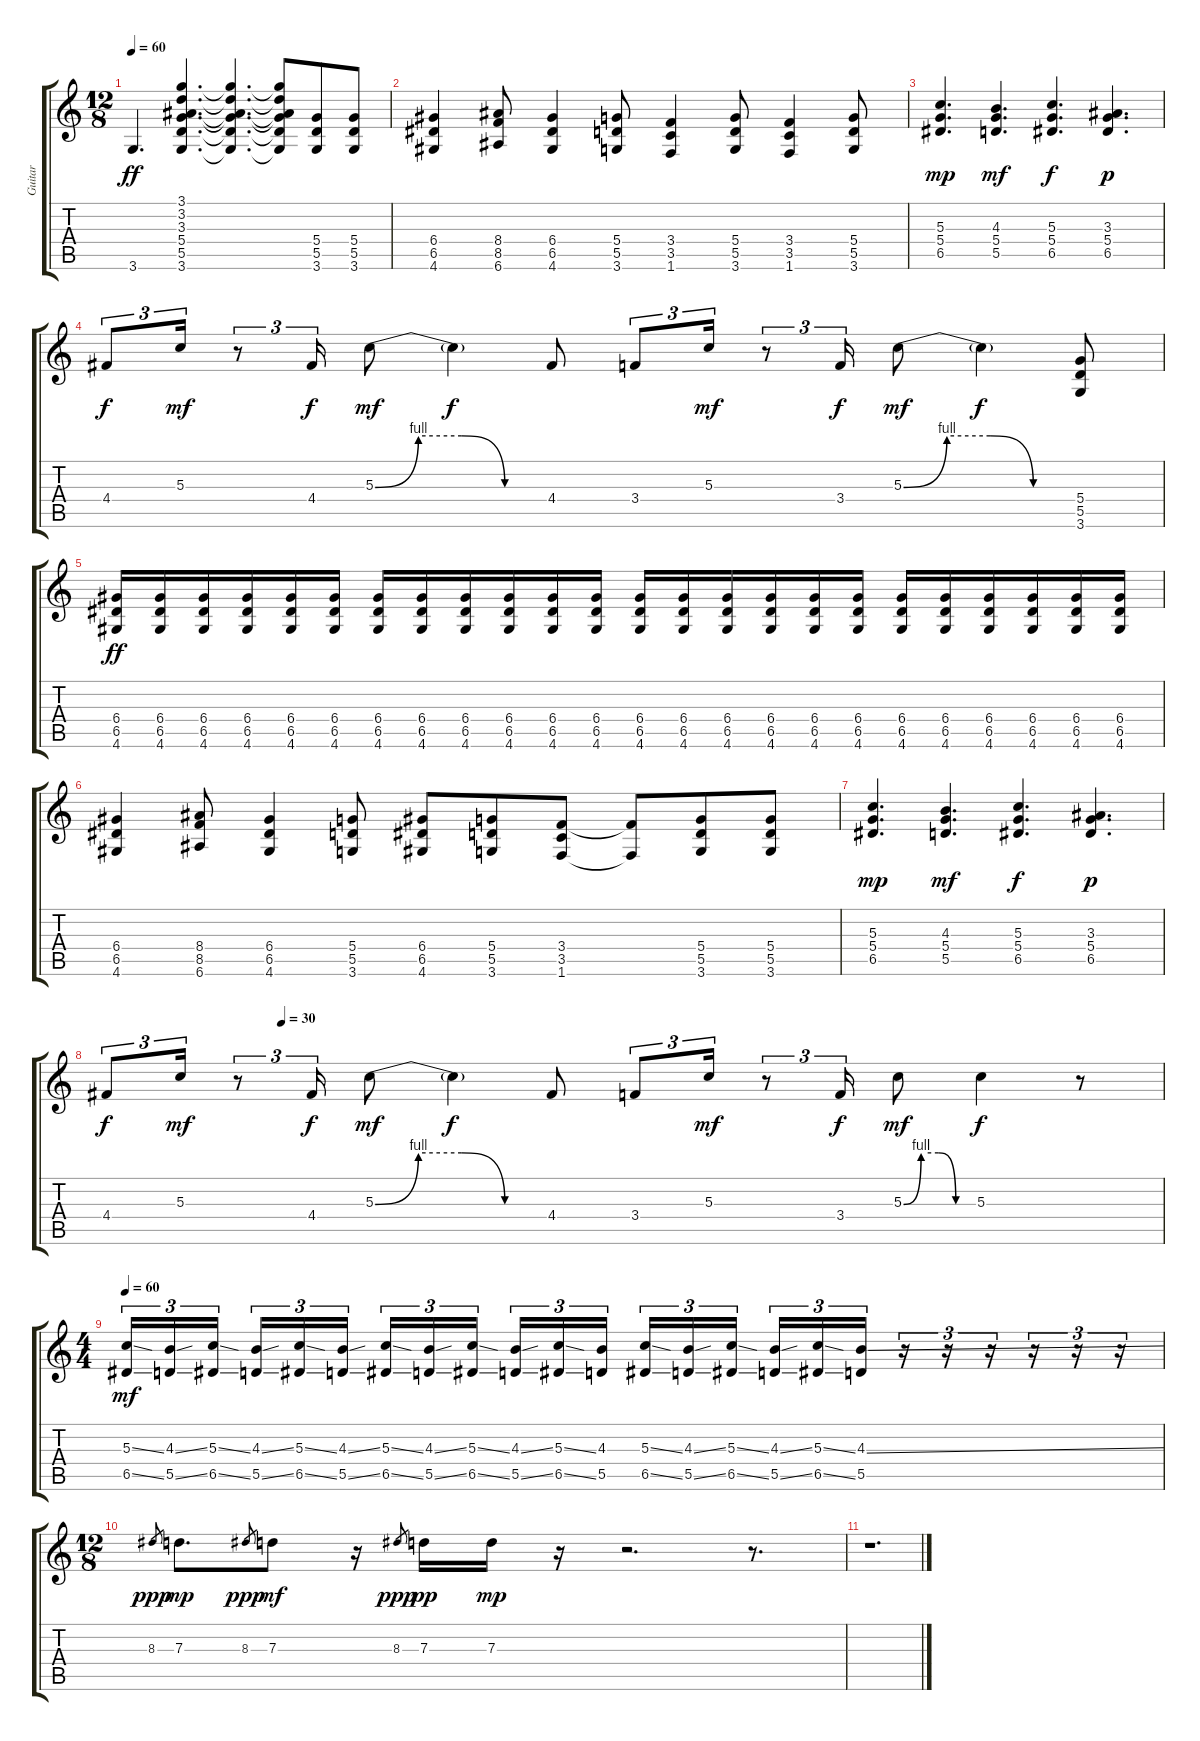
\track ("Guitar" "Guitar") {instrument distortionguitar}
\staff {score tabs}
\tuning (E4 B3 G3 D3 A2 E2) {hide}
\ts (12 8)
\tempo 60
\clef g2
\ks c
3.6.4{d dy ff} (3.1 3.2 3.3 5.4 5.5 3.6).4{d} (3.1{t} 3.2{t} 3.3{t} 5.4{t} 5.5{t} 3.6{t}).4{d} (3.1{t} 3.2{t} 3.3{t} 5.4{t} 5.5{t} 3.6{t}).8 (5.4 5.5 3.6).8 (5.4 5.5 3.6).8 |
(6.4 6.5 4.6).4 (8.4 8.5 6.6).8 (6.4 6.5 4.6).4 (5.4 5.5 3.6).8 (3.4 3.5 1.6).4 (5.4 5.5 3.6).8 (3.4 3.5 1.6).4 (5.4 5.5 3.6).8 |
(5.3 5.4 6.5).4{d dy mp} (4.3 5.4 5.5).4{d dy mf} (5.3 5.4 6.5).4{d dy f} (3.3 5.4 6.5).4{d dy p} |
4.4.8{tu (3 2) dy f} 5.3.16{tu (3 2) dy mf} r.8{tu (3 2)} 4.4.16{tu (3 2) dy f} 5.3{be (custom 0 0 15 4 30 4 45 0 60 0)}.8{dy mf} 5.3{t}.4{dy f} 4.4.8 3.4.8{tu (3 2)} 5.3.16{tu (3 2) dy mf} r.8{tu (3 2)} 3.4.16{tu (3 2) dy f} 5.3{be (custom 0 0 15 4 30 4 45 0 60 0)}.8{dy mf} 5.3{t}.4{dy f} (5.4 5.5 3.6).8 |
(6.4 6.5 4.6).16{dy ff} (6.4 6.5 4.6).16 (6.4 6.5 4.6).16 (6.4 6.5 4.6).16 (6.4 6.5 4.6).16 (6.4 6.5 4.6).16 (6.4 6.5 4.6).16 (6.4 6.5 4.6).16 (6.4 6.5 4.6).16 (6.4 6.5 4.6).16 (6.4 6.5 4.6).16 (6.4 6.5 4.6).16 (6.4 6.5 4.6).16 (6.4 6.5 4.6).16 (6.4 6.5 4.6).16 (6.4 6.5 4.6).16 (6.4 6.5 4.6).16 (6.4 6.5 4.6).16 (6.4 6.5 4.6).16 (6.4 6.5 4.6).16 (6.4 6.5 4.6).16 (6.4 6.5 4.6).16 (6.4 6.5 4.6).16 (6.4 6.5 4.6).16 |
(6.4 6.5 4.6).4 (8.4 8.5 6.6).8 (6.4 6.5 4.6).4 (5.4 5.5 3.6).8 (6.4 6.5 4.6).8 (5.4 5.5 3.6).8 (3.4 3.5 1.6).8 (3.4{t} 1.6{t}).8 (5.4 5.5 3.6).8 (5.4 5.5 3.6).8 |
(5.3 5.4 6.5).4{d dy mp} (4.3 5.4 5.5).4{d dy mf} (5.3 5.4 6.5).4{d dy f} (3.3 5.4 6.5).4{d dy p} |
\tempo (30 0.16666666666666666)
4.4.8{tu (3 2) dy f} 5.3.16{tu (3 2) dy mf} r.8{tu (3 2)} 4.4.16{tu (3 2) dy f} 5.3{be (custom 0 0 15 4 30 4 45 0 60 0)}.8{dy mf} 5.3{t}.4{dy f} 4.4.8 3.4.8{tu (3 2)} 5.3.16{tu (3 2) dy mf} r.8{tu (3 2)} 3.4.16{tu (3 2) dy f} 5.3{be (custom 0 0 15 4 30 4 45 0 60 0)}.8{dy mf} 5.3.4{dy f} r.8 |
\ts (4 4)
\tempo 60
(5.3{ss} 6.5{ss}).16{tu (3 2) dy mf volume 0} (4.3{ss} 5.5{ss}).16{tu (3 2)} (5.3{ss} 6.5{ss}).16{tu (3 2) beam splitsecondary} (4.3{ss} 5.5{ss}).16{tu (3 2)} (5.3{ss} 6.5{ss}).16{tu (3 2)} (4.3{ss} 5.5{ss}).16{tu (3 2)} (5.3{ss} 6.5{ss}).16{tu (3 2)} (4.3{ss} 5.5{ss}).16{tu (3 2)} (5.3{ss} 6.5{ss}).16{tu (3 2) beam splitsecondary} (4.3{ss} 5.5{ss}).16{tu (3 2)} (5.3{ss} 6.5{ss}).16{tu (3 2)} (4.3 5.5).16{tu (3 2)} (5.3{ss} 6.5{ss}).16{tu (3 2)} (4.3{ss} 5.5{ss}).16{tu (3 2)} (5.3{ss} 6.5{ss}).16{tu (3 2) beam splitsecondary} (4.3{ss} 5.5{ss}).16{tu (3 2)} (5.3{ss} 6.5{ss}).16{tu (3 2)} (4.3{ss} 5.5).16{tu (3 2)} r.16{tu (3 2)} r.16{tu (3 2)} r.16{tu (3 2)} r.16{tu (3 2)} r.16{tu (3 2)} r.16{tu (3 2)} |
\ts (12 8)
8.3.8{gr dy ppp} 7.3.8{d dy mp volume 4} 8.3.8{gr dy ppp} 7.3.8{dy mf} r.16 8.3.8{gr dy ppp} 7.3.16{dy pp} 7.3.16{dy mp} r.16 r.2{d} r.8{d} |
r.1{d}
